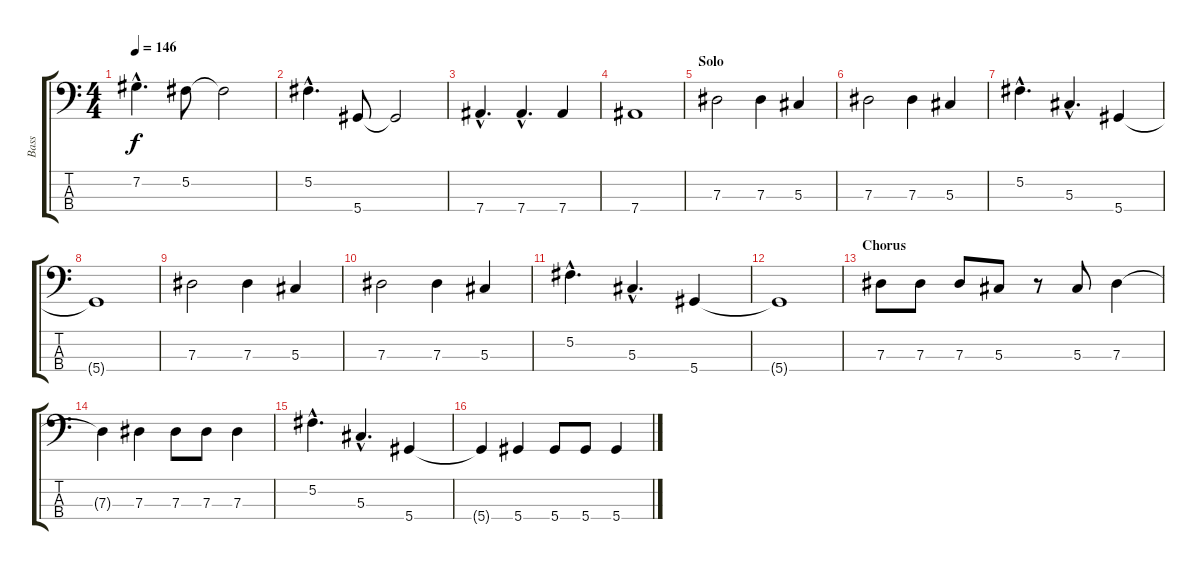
\track ("Bass" "Bass") {instrument electricbassfinger}
\staff {score tabs}
\tuning (Gb2 Db2 Ab1 Eb1) {hide}
\ts (4 4)
\tempo 146
\clef f4
\ks c
7.2{hac}.4{d dy f} 5.2.8 5.2{t}.2 |
5.2{hac}.4{d} 5.4.8 5.4{t}.2 |
7.4{hac}.4{d} 7.4{hac}.4{d} 7.4.4 |
7.4.1 |
\section ("" "Solo")
7.3.2 7.3.4 5.3.4 |
7.3.2 7.3.4 5.3.4 |
5.2{hac}.4{d} 5.3{hac}.4{d} 5.4.4 |
5.4{t}.1 |
7.3.2 7.3.4 5.3.4 |
7.3.2 7.3.4 5.3.4 |
5.2{hac}.4{d} 5.3{hac}.4{d} 5.4.4 |
5.4{t}.1 |
\section ("" "Chorus")
7.3.8 7.3.8 7.3.8 5.3.8 r.8 5.3.8 7.3.4 |
7.3{t}.4 7.3.4 7.3.8 7.3.8 7.3.4 |
5.2{hac}.4{d} 5.3{hac}.4{d} 5.4.4 |
5.4{t}.4 5.4.4 5.4.8 5.4.8 5.4.4
